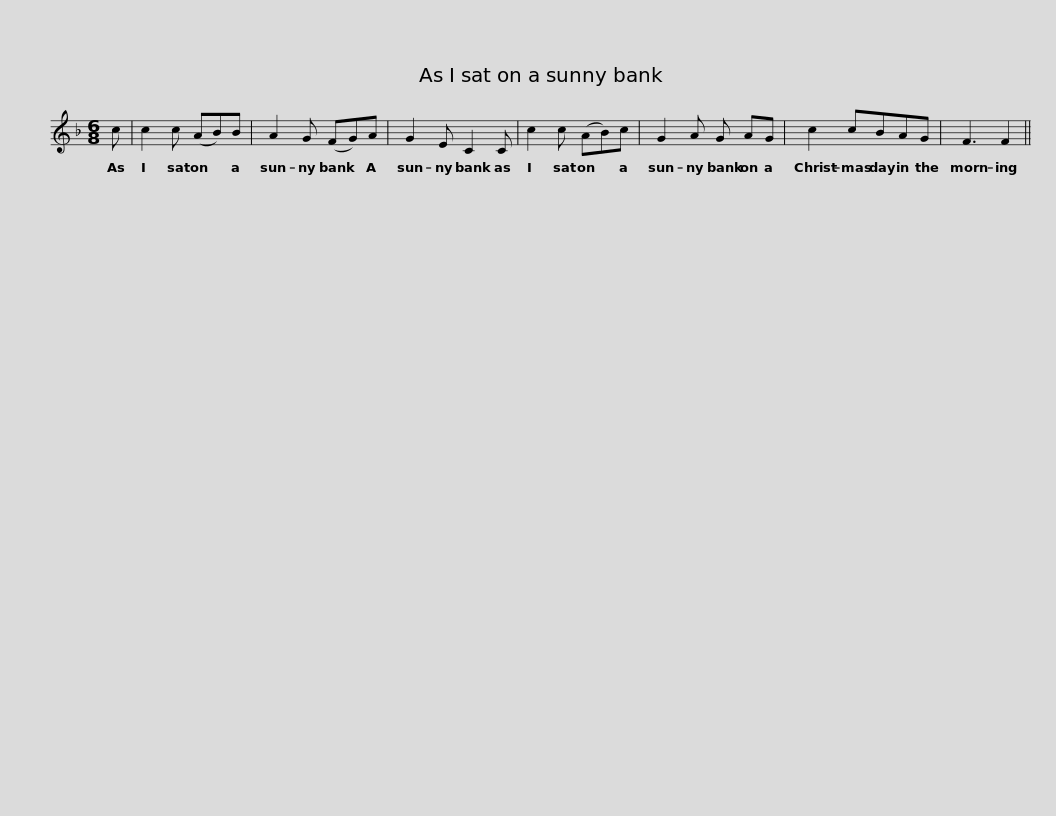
X:1
L:1/8
M:6/8
I:linebreak $
K:F
V:1 treble
V:1
 c | c2 c (AB)B | A2 G (FG)A | G2 E C2 C | c2 c (AB)c | %5
 G2 A G AG |$ c2 cBAG | F3 F2 || %8
